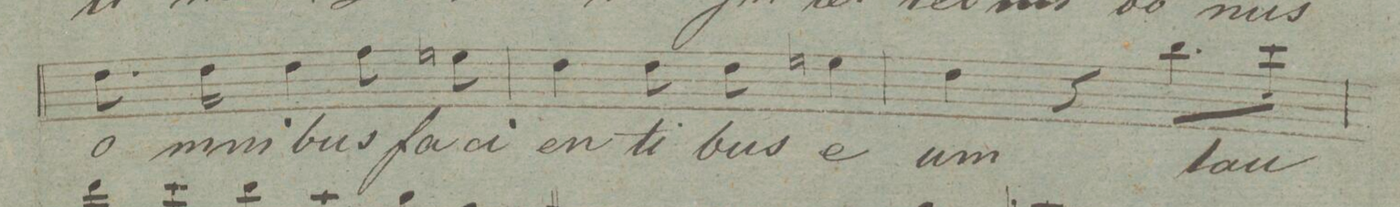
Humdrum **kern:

**kern	**text	**dynam
*I"Alto.	*	*
*clefC3	*	*
*k[f#]	*	*
*M3/4	*	*
8.e\	o-	.
16e\	-mni-	.
4e\	-bus	.
8g\	fa-	.
8fn\	-ci-	.
=98	=98	=98
4e\	-en-	.
8e\	-ti-	.
8e\	-bus	.
4fn\	e-	.
=99	=99	=99
4e\	-um	.
4r	.	.
8.cc\L	lau-	.
16dd\Jk	.	.
=100	=100	=100
*-	*-	*-
